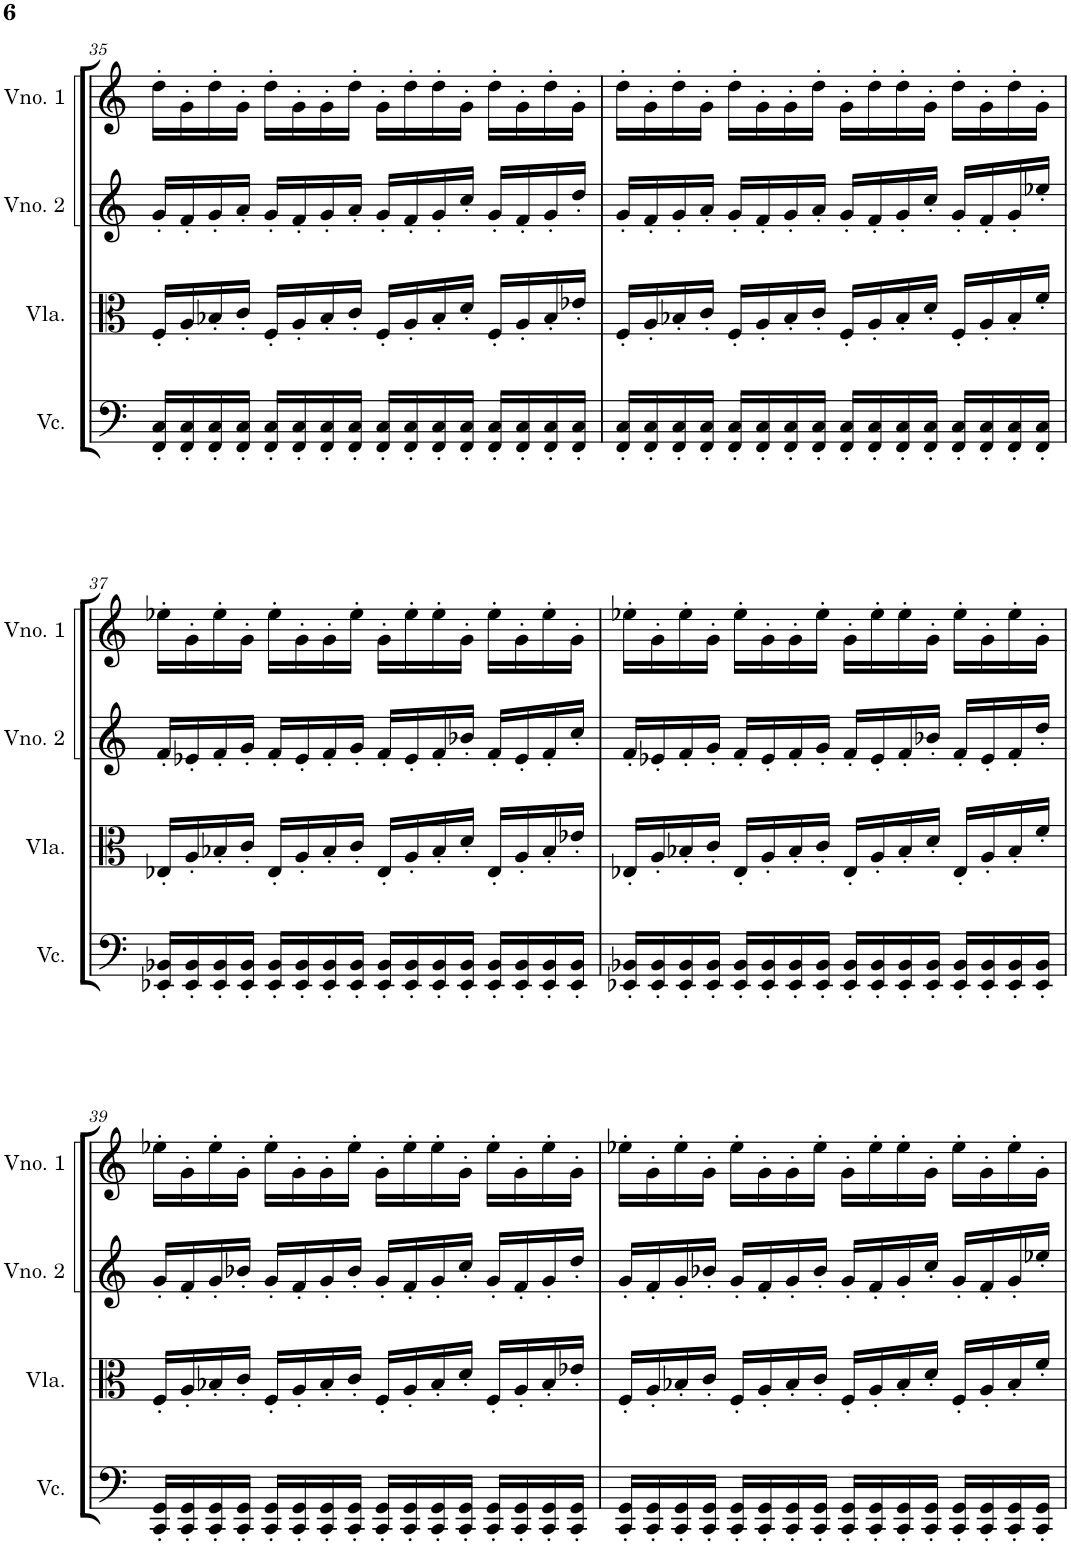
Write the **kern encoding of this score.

**kern	**kern	**kern	**kern
*part4	*part3	*part2	*part1
*staff4	*staff3	*staff2	*staff1
*I"Violoncelo	*I"Viola	*I"Violino 2	*I"Violino 1
*I'Vc.	*I'Vla.	*I'Vno. 2	*I'Vno. 1
!!LO:PB:g=z
*clefF4	*clefC3	*clefG2	*clefG2
*k[]	*k[]	*k[]	*k[]
*M4/4	*M4/4	*M4/4	*M4/4
=35	=35	=35	=35
16FF/' 16C/'LL	16F'/LL	16g'/LL	16dd'\LL
16FF/' 16C/'	16A'/	16f'/	16g'\
16FF/' 16C/'	16B-X'/	16g'/	16dd'\
16FF/' 16C/'JJ	16c'/JJ	16a'/JJ	16g'\JJ
16FF/' 16C/'LL	16F'/LL	16g'/LL	16dd'\LL
16FF/' 16C/'	16A'/	16f'/	16g'\
16FF/' 16C/'	16B-'/	16g'/	16g'\
16FF/' 16C/'JJ	16c'/JJ	16a'/JJ	16dd'\JJ
16FF/' 16C/'LL	16F'/LL	16g'/LL	16g'\LL
16FF/' 16C/'	16A'/	16f'/	16dd'\
16FF/' 16C/'	16B-'/	16g'/	16dd'\
16FF/' 16C/'JJ	16d'/JJ	16cc'/JJ	16g'\JJ
16FF/' 16C/'LL	16F'/LL	16g'/LL	16dd'\LL
16FF/' 16C/'	16A'/	16f'/	16g'\
16FF/' 16C/'	16B-'/	16g'/	16dd'\
16FF/' 16C/'JJ	16e-X'/JJ	16dd'/JJ	16g'\JJ
=36	=36	=36	=36
16FF/' 16C/'LL	16F'/LL	16g'/LL	16dd'\LL
16FF/' 16C/'	16A'/	16f'/	16g'\
16FF/' 16C/'	16B-X'/	16g'/	16dd'\
16FF/' 16C/'JJ	16c'/JJ	16a'/JJ	16g'\JJ
16FF/' 16C/'LL	16F'/LL	16g'/LL	16dd'\LL
16FF/' 16C/'	16A'/	16f'/	16g'\
16FF/' 16C/'	16B-'/	16g'/	16g'\
16FF/' 16C/'JJ	16c'/JJ	16a'/JJ	16dd'\JJ
16FF/' 16C/'LL	16F'/LL	16g'/LL	16g'\LL
16FF/' 16C/'	16A'/	16f'/	16dd'\
16FF/' 16C/'	16B-'/	16g'/	16dd'\
16FF/' 16C/'JJ	16d'/JJ	16cc'/JJ	16g'\JJ
16FF/' 16C/'LL	16F'/LL	16g'/LL	16dd'\LL
16FF/' 16C/'	16A'/	16f'/	16g'\
16FF/' 16C/'	16B-'/	16g'/	16dd'\
16FF/' 16C/'JJ	16f'/JJ	16ee-X'/JJ	16g'\JJ
!!LO:LB:g=z
=37	=37	=37	=37
16EE-X/' 16BB-X/'LL	16E-X'/LL	16f'/LL	16ee-X'\LL
16EE-/' 16BB-/'	16A'/	16e-X'/	16g'\
16EE-/' 16BB-/'	16B-X'/	16f'/	16ee-'\
16EE-/' 16BB-/'JJ	16c'/JJ	16g'/JJ	16g'\JJ
16EE-/' 16BB-/'LL	16E-'/LL	16f'/LL	16ee-'\LL
16EE-/' 16BB-/'	16A'/	16e-'/	16g'\
16EE-/' 16BB-/'	16B-'/	16f'/	16g'\
16EE-/' 16BB-/'JJ	16c'/JJ	16g'/JJ	16ee-'\JJ
16EE-/' 16BB-/'LL	16E-'/LL	16f'/LL	16g'\LL
16EE-/' 16BB-/'	16A'/	16e-'/	16ee-'\
16EE-/' 16BB-/'	16B-'/	16f'/	16ee-'\
16EE-/' 16BB-/'JJ	16d'/JJ	16b-X'/JJ	16g'\JJ
16EE-/' 16BB-/'LL	16E-'/LL	16f'/LL	16ee-'\LL
16EE-/' 16BB-/'	16A'/	16e-'/	16g'\
16EE-/' 16BB-/'	16B-'/	16f'/	16ee-'\
16EE-/' 16BB-/'JJ	16e-X'/JJ	16cc'/JJ	16g'\JJ
=38	=38	=38	=38
16EE-X/' 16BB-X/'LL	16E-X'/LL	16f'/LL	16ee-X'\LL
16EE-/' 16BB-/'	16A'/	16e-X'/	16g'\
16EE-/' 16BB-/'	16B-X'/	16f'/	16ee-'\
16EE-/' 16BB-/'JJ	16c'/JJ	16g'/JJ	16g'\JJ
16EE-/' 16BB-/'LL	16E-'/LL	16f'/LL	16ee-'\LL
16EE-/' 16BB-/'	16A'/	16e-'/	16g'\
16EE-/' 16BB-/'	16B-'/	16f'/	16g'\
16EE-/' 16BB-/'JJ	16c'/JJ	16g'/JJ	16ee-'\JJ
16EE-/' 16BB-/'LL	16E-'/LL	16f'/LL	16g'\LL
16EE-/' 16BB-/'	16A'/	16e-'/	16ee-'\
16EE-/' 16BB-/'	16B-'/	16f'/	16ee-'\
16EE-/' 16BB-/'JJ	16d'/JJ	16b-X'/JJ	16g'\JJ
16EE-/' 16BB-/'LL	16E-'/LL	16f'/LL	16ee-'\LL
16EE-/' 16BB-/'	16A'/	16e-'/	16g'\
16EE-/' 16BB-/'	16B-'/	16f'/	16ee-'\
16EE-/' 16BB-/'JJ	16f'/JJ	16dd'/JJ	16g'\JJ
!!LO:LB:g=z
=39	=39	=39	=39
16CC/' 16GG/'LL	16F'/LL	16g'/LL	16ee-X'\LL
16CC/' 16GG/'	16A'/	16f'/	16g'\
16CC/' 16GG/'	16B-X'/	16g'/	16ee-'\
16CC/' 16GG/'JJ	16c'/JJ	16b-X'/JJ	16g'\JJ
16CC/' 16GG/'LL	16F'/LL	16g'/LL	16ee-'\LL
16CC/' 16GG/'	16A'/	16f'/	16g'\
16CC/' 16GG/'	16B-'/	16g'/	16g'\
16CC/' 16GG/'JJ	16c'/JJ	16b-'/JJ	16ee-'\JJ
16CC/' 16GG/'LL	16F'/LL	16g'/LL	16g'\LL
16CC/' 16GG/'	16A'/	16f'/	16ee-'\
16CC/' 16GG/'	16B-'/	16g'/	16ee-'\
16CC/' 16GG/'JJ	16d'/JJ	16cc'/JJ	16g'\JJ
16CC/' 16GG/'LL	16F'/LL	16g'/LL	16ee-'\LL
16CC/' 16GG/'	16A'/	16f'/	16g'\
16CC/' 16GG/'	16B-'/	16g'/	16ee-'\
16CC/' 16GG/'JJ	16e-X'/JJ	16dd'/JJ	16g'\JJ
=40	=40	=40	=40
16CC/' 16GG/'LL	16F'/LL	16g'/LL	16ee-X'\LL
16CC/' 16GG/'	16A'/	16f'/	16g'\
16CC/' 16GG/'	16B-X'/	16g'/	16ee-'\
16CC/' 16GG/'JJ	16c'/JJ	16b-X'/JJ	16g'\JJ
16CC/' 16GG/'LL	16F'/LL	16g'/LL	16ee-'\LL
16CC/' 16GG/'	16A'/	16f'/	16g'\
16CC/' 16GG/'	16B-'/	16g'/	16g'\
16CC/' 16GG/'JJ	16c'/JJ	16b-'/JJ	16ee-'\JJ
16CC/' 16GG/'LL	16F'/LL	16g'/LL	16g'\LL
16CC/' 16GG/'	16A'/	16f'/	16ee-'\
16CC/' 16GG/'	16B-'/	16g'/	16ee-'\
16CC/' 16GG/'JJ	16d'/JJ	16cc'/JJ	16g'\JJ
16CC/' 16GG/'LL	16F'/LL	16g'/LL	16ee-'\LL
16CC/' 16GG/'	16A'/	16f'/	16g'\
16CC/' 16GG/'	16B-'/	16g'/	16ee-'\
16CC/' 16GG/'JJ	16f'/JJ	16ee-X'/JJ	16g'\JJ
=	=	=	=
*-	*-	*-	*-
